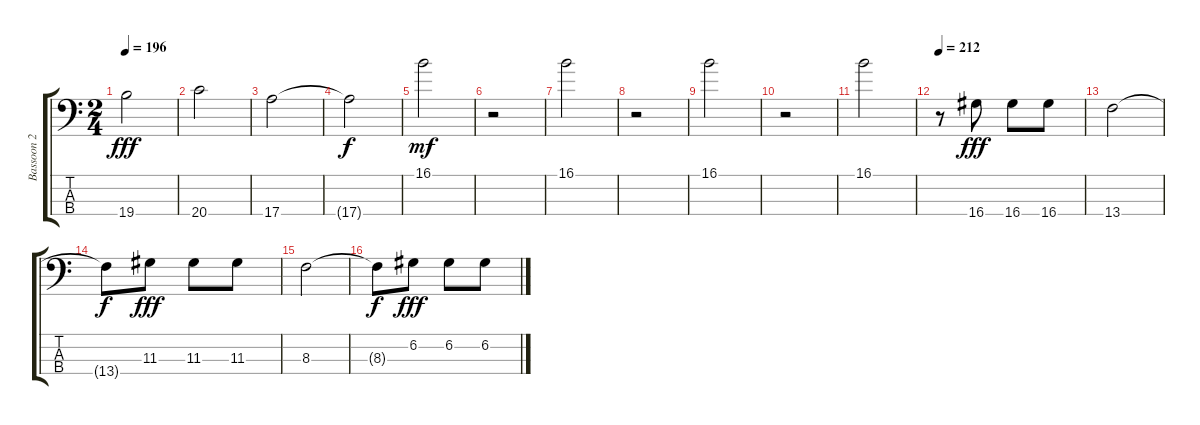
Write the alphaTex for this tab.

\track ("Bassoon 2" "Bassoon 2") {instrument acousticguitarnylon}
\staff {score tabs}
\tuning (G2 D2 A1 E1) {hide}
\ts (2 4)
\tempo 196
\clef f4
\ks c
19.4.2{dy fff} |
20.4.2 |
17.4.2 |
17.4{t}.2{dy f} |
16.1.2{dy mf} |
r.2 |
16.1.2 |
r.2 |
16.1.2 |
r.2 |
16.1.2 |
\tempo 212
r.8 16.4.8{dy fff} 16.4.8 16.4.8 |
13.4.2 |
13.4{t}.8{dy f} 11.3.8{dy fff} 11.3.8 11.3.8 |
8.3.2 |
8.3{t}.8{dy f} 6.2.8{dy fff} 6.2.8 6.2.8
